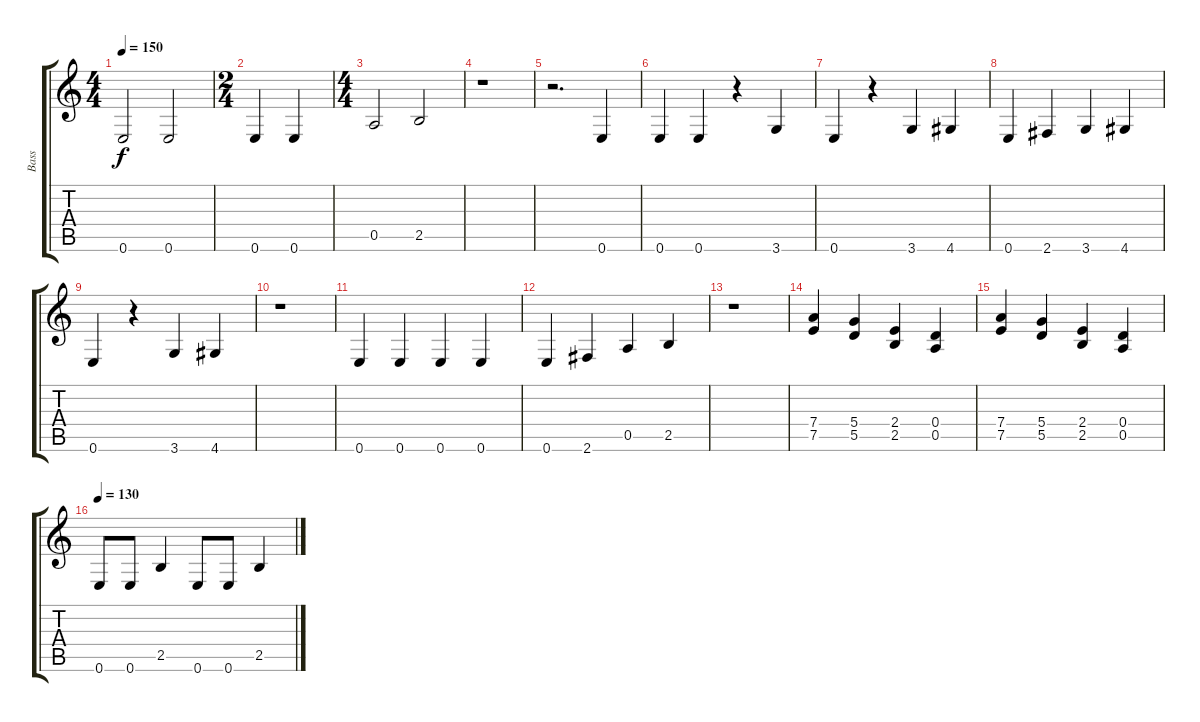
\track ("Bass" "Bass") {instrument electricbassfinger}
\staff {score tabs}
\tuning (E4 B3 G3 D3 A2 E2) {hide}
\ts (4 4)
\tempo 150
\clef g2
\ks c
0.6.2{dy f} 0.6.2 |
\ts (2 4)
0.6.4 0.6.4 |
\ts (4 4)
0.5.2 2.5.2 |
r.1 |
r.2{d} 0.6.4 |
0.6.4 0.6.4 r.4 3.6.4 |
0.6.4 r.4 3.6.4 4.6.4 |
0.6.4 2.6.4 3.6.4 4.6.4 |
0.6.4 r.4 3.6.4 4.6.4 |
r.1 |
0.6.4 0.6.4 0.6.4 0.6.4 |
0.6.4 2.6.4 0.5.4 2.5.4 |
r.1 |
(7.4 7.5).4 (5.4 5.5).4 (2.4 2.5).4 (0.4 0.5).4 |
(7.4 7.5).4 (5.4 5.5).4 (2.4 2.5).4 (0.4 0.5).4 |
\tempo 130
0.6.8 0.6.8 2.5.4 0.6.8 0.6.8 2.5.4
